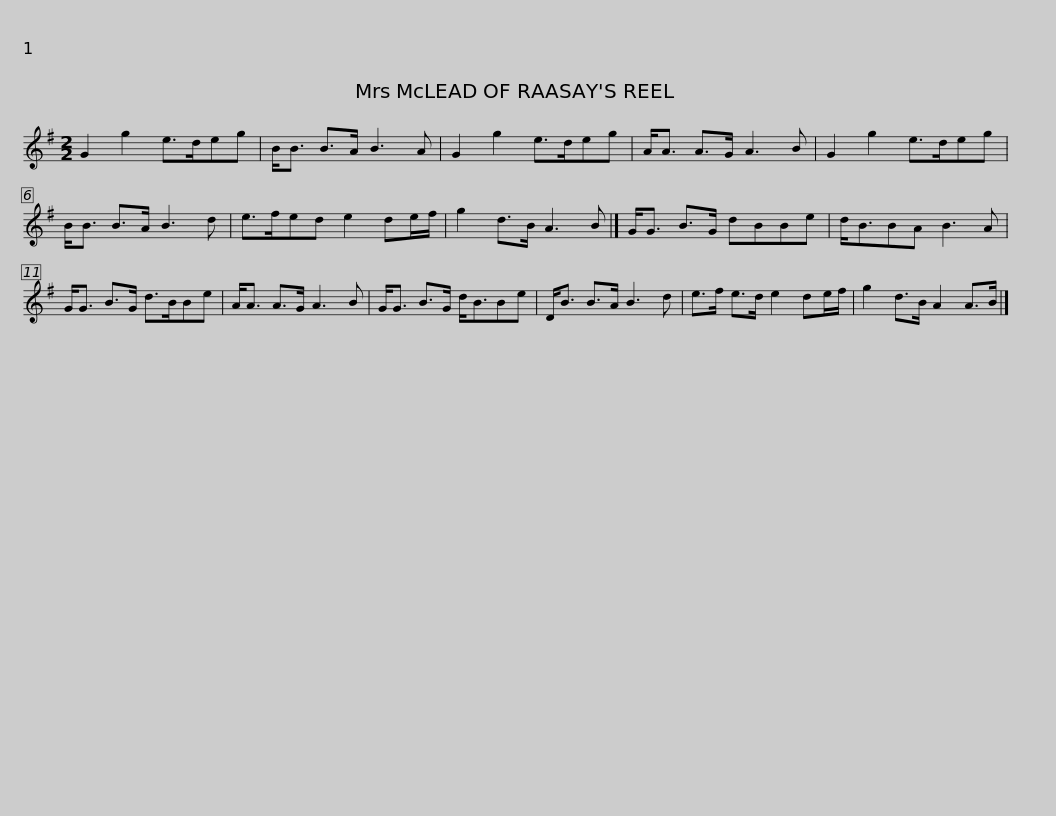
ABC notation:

X:1
L:1/8
M:2/2
I:linebreak $
K:G
V:1 treble
V:1
 G2 g2 e>deg | B<B B>A B3 A | G2 g2 e>deg | A<A A>G A3 B | G2 g2 e>deg | %5
 B<B B>A B3 d |$ e>fed e2 de/f/ | g2 d>B A3 B |] G<G B>G dBBe | d<BBA B3 A | %10
 G<G B>G d>BBe |$ A<A A>G A3 B | G<G B>G d<BBe | D<B B>A B3 d | e>f e>d e2 de/f/ | %15
 g2 d>B A2 A>B |] %16
